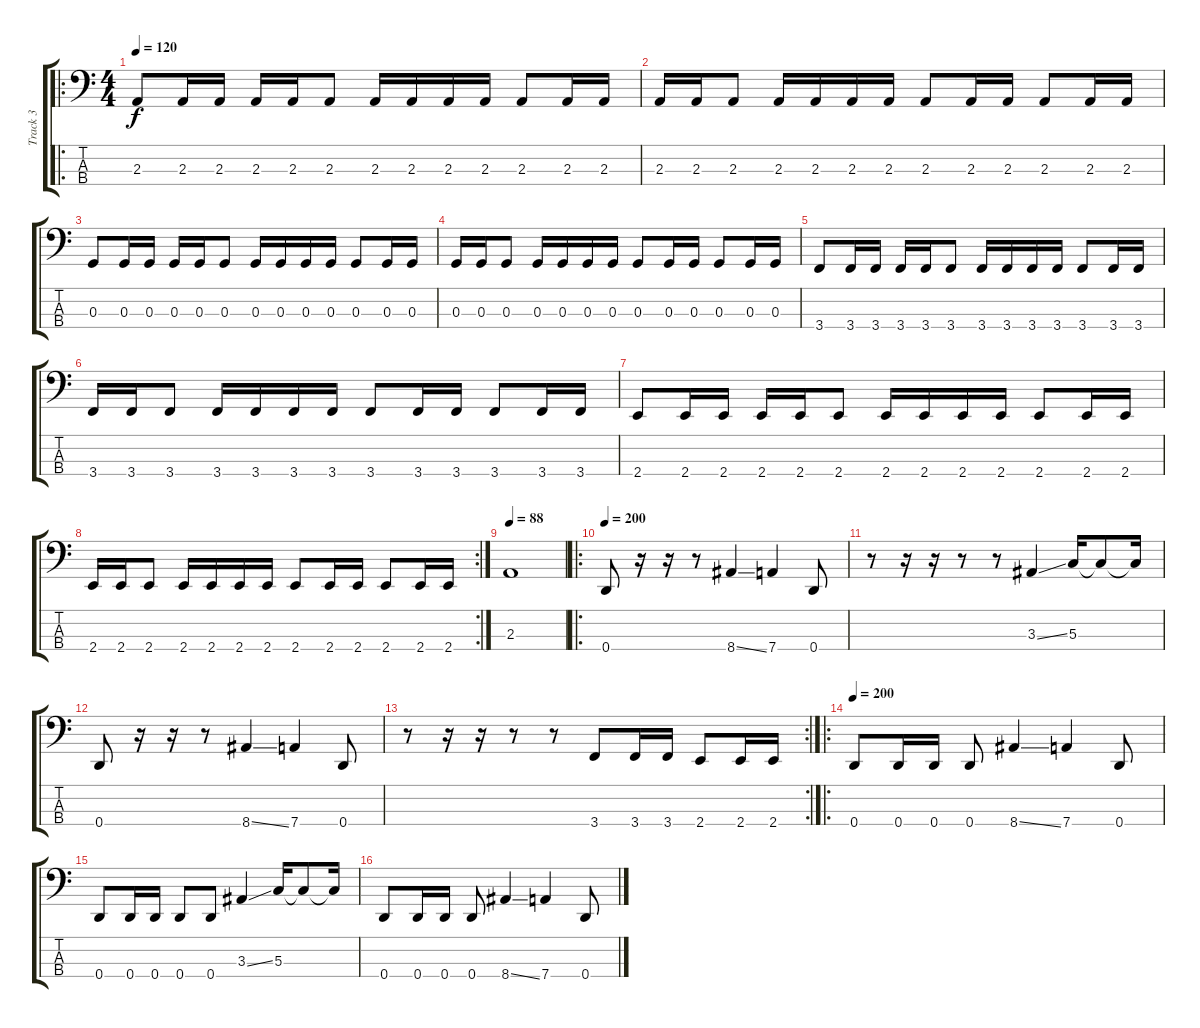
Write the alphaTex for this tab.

\track ("Track 3" "Track 3") {instrument electricbassfinger}
\staff {score tabs}
\tuning (F2 C2 G1 D1) {hide}
\ro
\ts (4 4)
\tempo 120
\clef f4
\ks c
2.3.8{dy f} 2.3.16 2.3.16 2.3.16 2.3.16 2.3.8 2.3.16 2.3.16 2.3.16 2.3.16 2.3.8 2.3.16 2.3.16 |
2.3.16 2.3.16 2.3.8 2.3.16 2.3.16 2.3.16 2.3.16 2.3.8 2.3.16 2.3.16 2.3.8 2.3.16 2.3.16 |
0.3.8 0.3.16 0.3.16 0.3.16 0.3.16 0.3.8 0.3.16 0.3.16 0.3.16 0.3.16 0.3.8 0.3.16 0.3.16 |
0.3.16 0.3.16 0.3.8 0.3.16 0.3.16 0.3.16 0.3.16 0.3.8 0.3.16 0.3.16 0.3.8 0.3.16 0.3.16 |
3.4.8 3.4.16 3.4.16 3.4.16 3.4.16 3.4.8 3.4.16 3.4.16 3.4.16 3.4.16 3.4.8 3.4.16 3.4.16 |
3.4.16 3.4.16 3.4.8 3.4.16 3.4.16 3.4.16 3.4.16 3.4.8 3.4.16 3.4.16 3.4.8 3.4.16 3.4.16 |
2.4.8 2.4.16 2.4.16 2.4.16 2.4.16 2.4.8 2.4.16 2.4.16 2.4.16 2.4.16 2.4.8 2.4.16 2.4.16 |
\rc 2
2.4.16 2.4.16 2.4.8 2.4.16 2.4.16 2.4.16 2.4.16 2.4.8 2.4.16 2.4.16 2.4.8 2.4.16 2.4.16 |
\tempo 88
2.3.1 |
\ro
\tempo 200
0.4.8 r.16 r.16 r.8 8.4{ss}.4 7.4.4 0.4.8 |
r.8 r.16 r.16 r.8 r.8 3.3{ss}.4 5.3.16 5.3{t}.8 5.3{t}.16 |
0.4.8 r.16 r.16 r.8 8.4{ss}.4 7.4.4 0.4.8 |
\rc 2
r.8 r.16 r.16 r.8 r.8 3.4.8 3.4.16 3.4.16 2.4.8 2.4.16 2.4.16 |
\ro
\tempo 200
0.4.8 0.4.16 0.4.16 0.4.8 8.4{ss}.4 7.4.4 0.4.8 |
0.4.8 0.4.16 0.4.16 0.4.8 0.4.8 3.3{ss}.4 5.3.16 5.3{t}.8 5.3{t}.16 |
0.4.8 0.4.16 0.4.16 0.4.8 8.4{ss}.4 7.4.4 0.4.8
